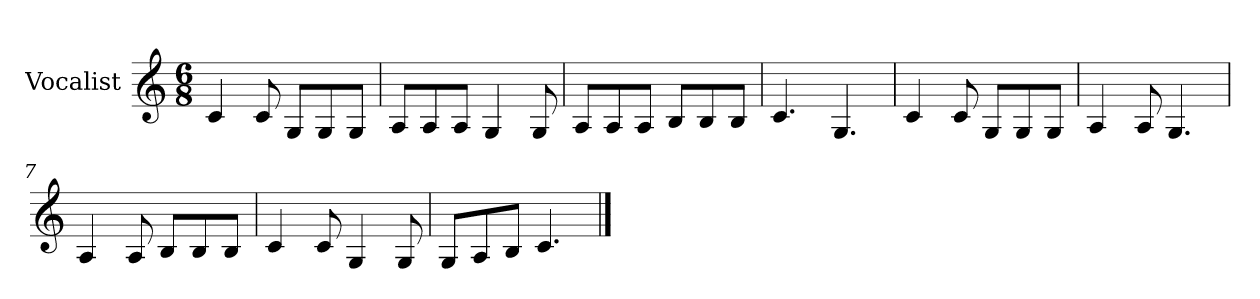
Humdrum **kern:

**kern
*part1
*staff1
*I"Vocalist
*k[]
*C:
*M6/8
=1
4c
8c
8GL
8G
8GJ
=2
8AL
8A
8AJ
4G
8G
=3
8AL
8A
8AJ
8BL
8B
8BJ
=4
4.c
4.G
=5
4c
8c
8GL
8G
8GJ
=6
4A
8A
4.G
=7
4A
8A
8BL
8B
8BJ
=8
4c
8c
4G
8G
=9
8GL
8A
8BJ
4.c
==
*-
